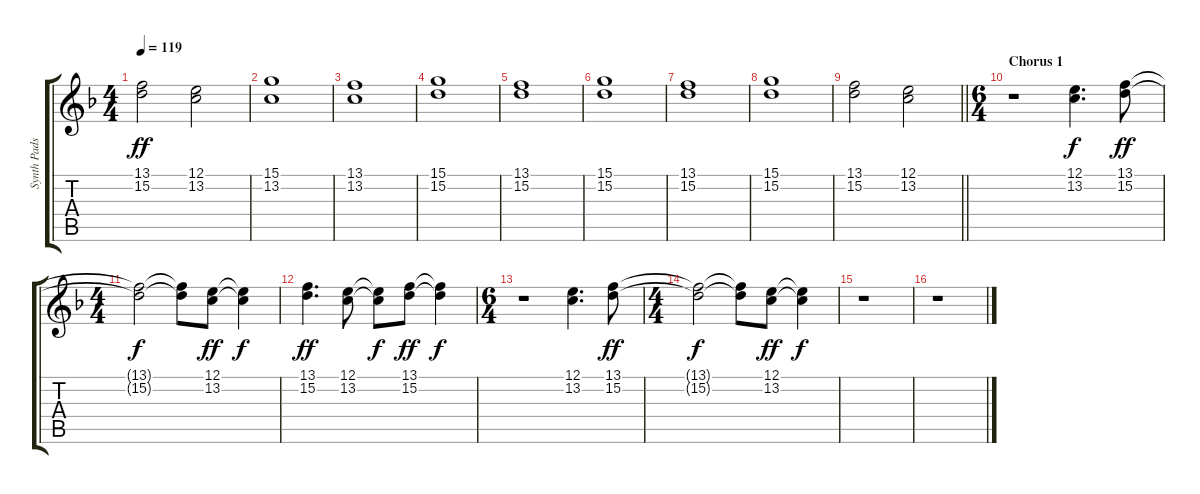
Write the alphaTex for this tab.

\track ("Synth Pads" "Synth Pads") {instrument pad2warm}
\staff {score tabs}
\tuning (E4 B3 G3 D3 A2 E2) {hide}
\ts (4 4)
\tempo 119
\clef g2
\ks f
(13.1 15.2).2{dy ff} (12.1 13.2).2 |
(15.1 13.2).1 |
(13.1 13.2).1 |
(15.1 15.2).1 |
(13.1 15.2).1 |
(15.1 15.2).1 |
(13.1 15.2).1 |
(15.1 15.2).1 |
\barLineRight lightlight
(13.1 15.2).2 (12.1 13.2).2 |
\ts (6 4)
\section ("" "Chorus 1")
r.1{volume 11 instrument synthstrings1} (12.1 13.2).4{d dy f} (13.1 15.2).8{dy ff} |
\ts (4 4)
(13.1{t} 15.2{t}).2{dy f} (13.1{t} 15.2{t}).8 (12.1 13.2).8{dy ff} (12.1{t} 13.2{t}).4{dy f} |
(13.1 15.2).4{d dy ff} (12.1 13.2).8 (12.1{t} 13.2{t}).8{dy f} (13.1 15.2).8{dy ff} (13.1{t} 15.2{t}).4{dy f} |
\ts (6 4)
r.1 (12.1 13.2).4{d} (13.1 15.2).8{dy ff} |
\ts (4 4)
(13.1{t} 15.2{t}).2{dy f} (13.1{t} 15.2{t}).8 (12.1 13.2).8{dy ff} (12.1{t} 13.2{t}).4{dy f} |
r.1 |
r.1
